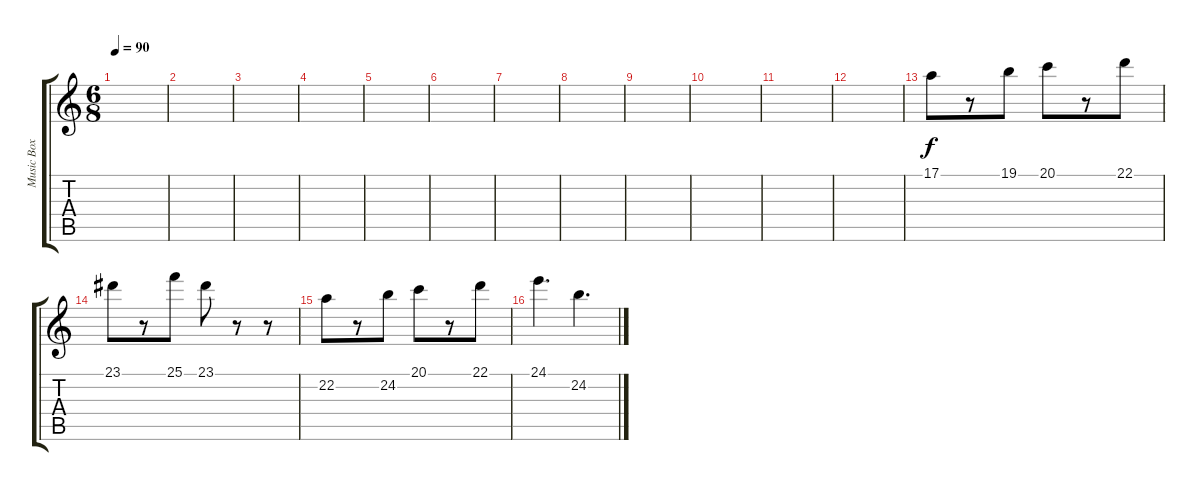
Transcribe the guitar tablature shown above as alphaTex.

\track ("Music Box" "Music Box") {instrument musicbox}
\staff {score tabs}
\tuning (E4 B3 G3 D3 A2 E2) {hide}
\ts (6 8)
\tempo 90
\clef g2
\ks c
|
|
|
|
|
|
|
|
|
|
|
|
17.1.8 r.8 19.1.8 20.1.8 r.8 22.1.8 |
23.1.8 r.8 25.1.8 23.1.8 r.8 r.8 |
22.2.8 r.8 24.2.8 20.1.8 r.8 22.1.8 |
24.1.4{d} 24.2.4{d}
